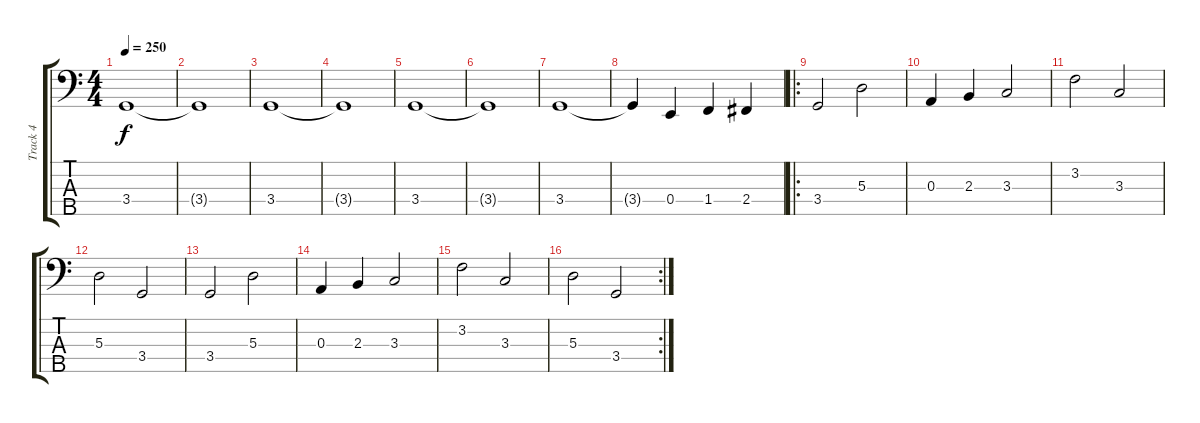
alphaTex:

\track ("Track 4" "Track 4") {instrument electricbassfinger}
\staff {score tabs}
\tuning (G2 D2 A1 E1 B0) {hide}
\ts (4 4)
\tempo 250
\clef f4
\ks c
3.4.1{dy f instrument electricbassfinger} |
3.4{t}.1 |
3.4.1 |
3.4{t}.1 |
3.4.1 |
3.4{t}.1 |
3.4.1 |
3.4{t}.4 0.4.4 1.4.4 2.4.4 |
\ro
3.4.2 5.3.2 |
0.3.4 2.3.4 3.3.2 |
3.2.2 3.3.2 |
5.3.2 3.4.2 |
3.4.2 5.3.2 |
0.3.4 2.3.4 3.3.2 |
3.2.2 3.3.2 |
\rc 2
5.3.2 3.4.2
